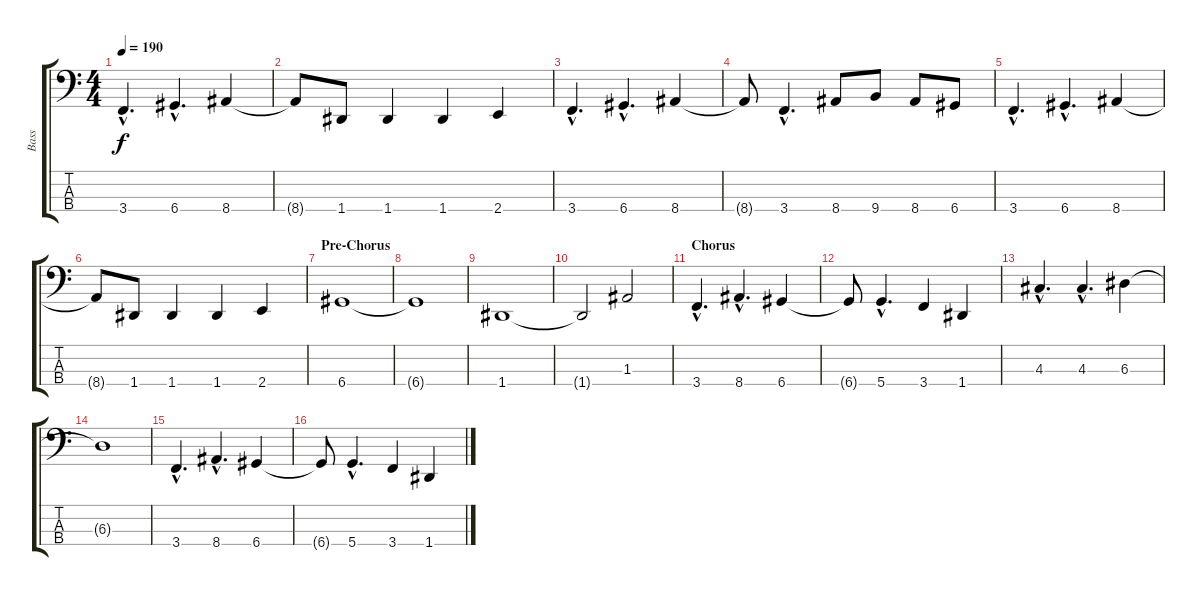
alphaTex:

\track ("Bass" "Bass") {instrument electricbassfinger}
\staff {score tabs}
\tuning (G2 D2 A1 D1) {hide}
\ts (4 4)
\tempo 190
\clef f4
\ks c
3.4{hac}.4{d dy f} 6.4{hac}.4{d} 8.4.4 |
8.4{t}.8 1.4.8 1.4.4 1.4.4 2.4.4 |
3.4{hac}.4{d} 6.4{hac}.4{d} 8.4.4 |
8.4{t}.8 3.4{hac}.4{d} 8.4.8 9.4.8 8.4.8 6.4.8 |
3.4{hac}.4{d} 6.4{hac}.4{d} 8.4.4 |
8.4{t}.8 1.4.8 1.4.4 1.4.4 2.4.4 |
\section ("" "Pre-Chorus")
6.4.1 |
6.4{t}.1 |
1.4.1 |
1.4{t}.2 1.3.2 |
\section ("" "Chorus")
3.4{hac}.4{d} 8.4{hac}.4{d} 6.4.4 |
6.4{t}.8 5.4{hac}.4{d} 3.4.4 1.4.4 |
4.3{hac}.4{d} 4.3{hac}.4{d} 6.3.4 |
6.3{t}.1 |
3.4{hac}.4{d} 8.4{hac}.4{d} 6.4.4 |
6.4{t}.8 5.4{hac}.4{d} 3.4.4 1.4.4
